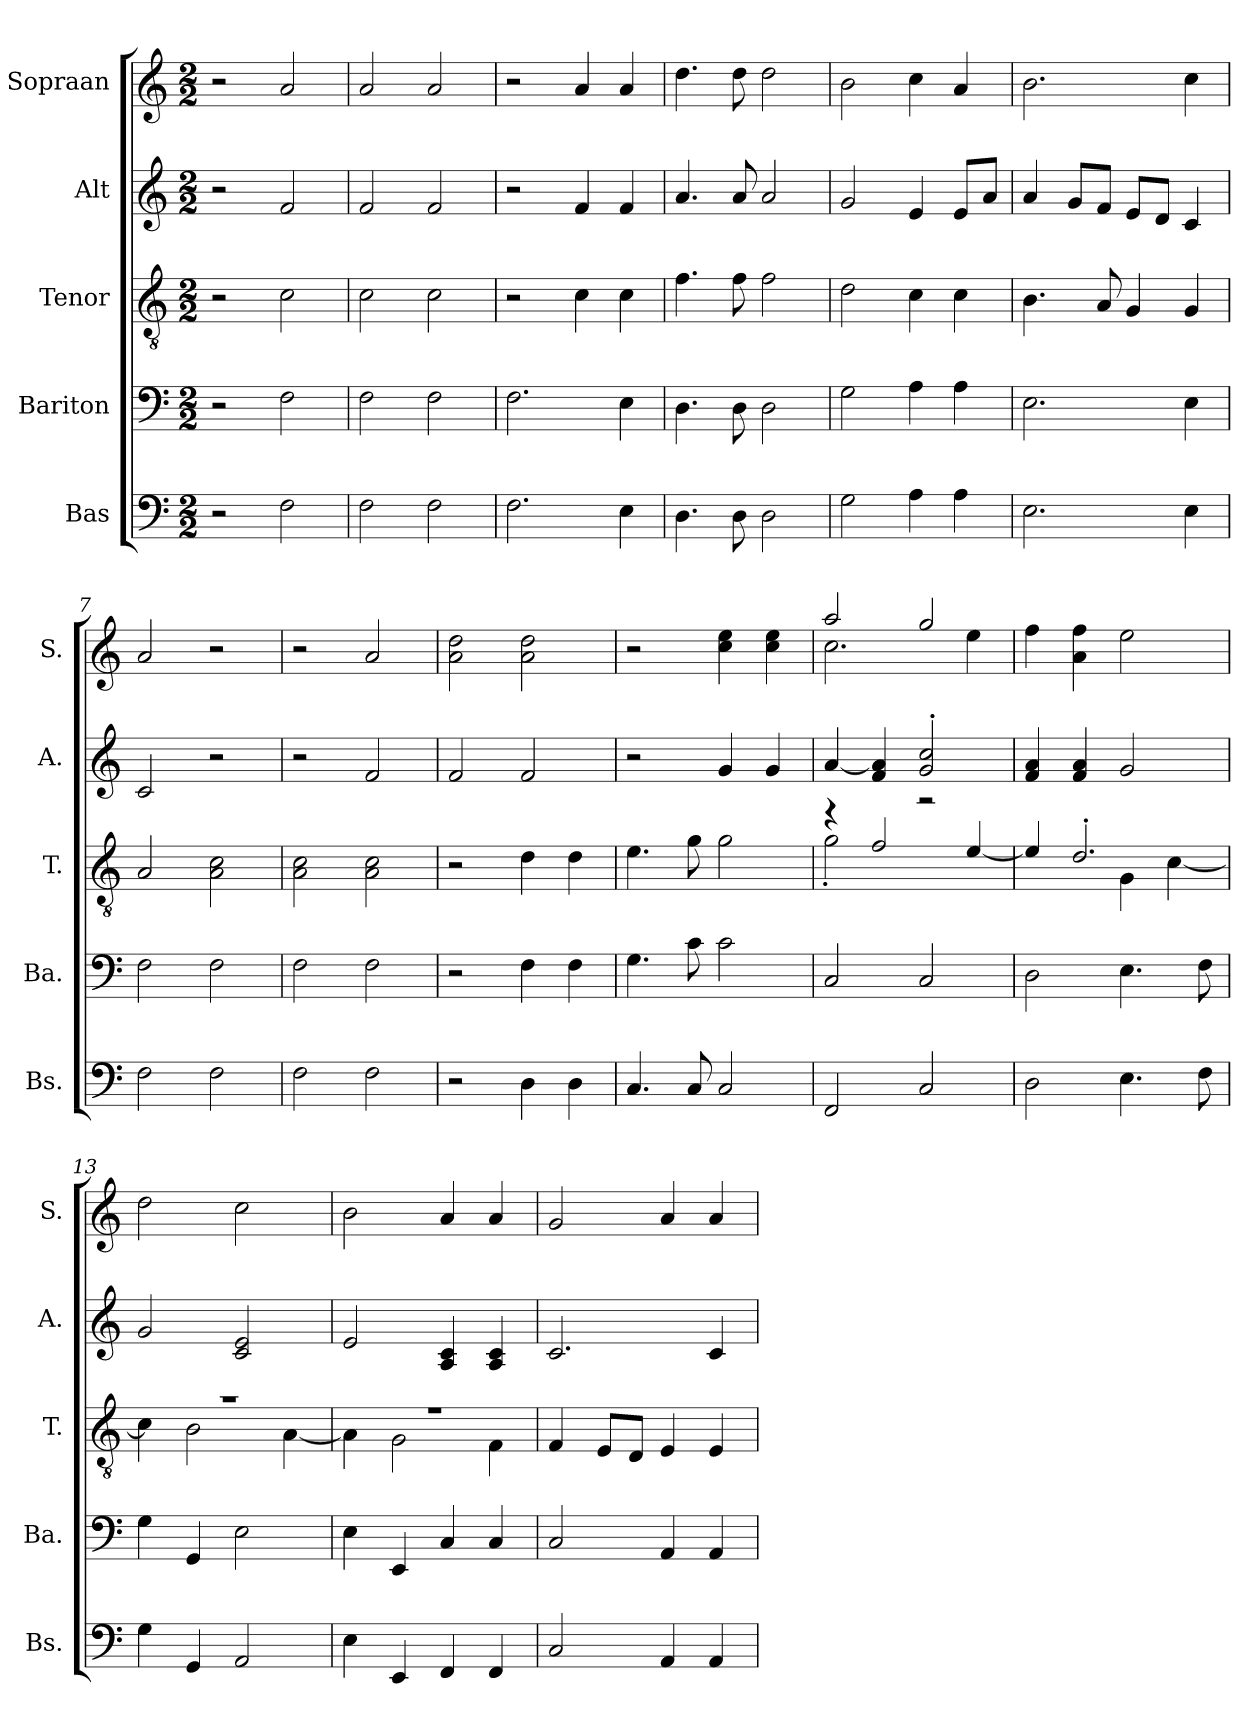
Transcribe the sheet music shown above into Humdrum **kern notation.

**kern	**kern	**kern	**kern	**kern
*part5	*part4	*part3	*part2	*part1
*staff5	*staff4	*staff3	*staff2	*staff1
*I"Bas	*I"Bariton	*I"Tenor	*I"Alt	*I"Sopraan
*I'Bs.	*I'Ba.	*I'T.	*I'A.	*I'S.
*clefF4	*clefF4	*clefGv2	*clefG2	*clefG2
*k[]	*k[]	*k[]	*k[]	*k[]
*M2/2	*M2/2	*M2/2	*M2/2	*M2/2
*MM92	*MM92	*MM92	*MM92	*MM92
=1	=1	=1	=1	=1
2r	2r	2r	2r	2r
2F\	2Fi\	2c\	2f/	2a/
=2	=2	=2	=2	=2
2F\	2Fi\	2c\	2f/	2a/
2F\	2Fi\	2c\	2f/	2a/
=3	=3	=3	=3	=3
2.F\	2.Fi\	2r	2r	2r
.	.	4c\	4f/	4a/
4E\	4Ei\	4c\	4f/	4a/
=4	=4	=4	=4	=4
4.D\	4.Di\	4.f\	4.a/	4.dd\
8D\	8Di\	8f\	8a/	8dd\
2D\	2Di\	2f\	2a/	2dd\
=5	=5	=5	=5	=5
2G\	2Gi\	2d\	2g/	2b\
4A\	4Ai\	4c\	4e/	4cc\
4A\	4Ai\	4c\	8e/L	4a/
.	.	.	8a/J	.
=6	=6	=6	=6	=6
2.E\	2.Ei\	4.B\	4a/	2.b\
.	.	.	8g/L	.
.	.	8A/	8f/J	.
.	.	4G/	8e/L	.
.	.	.	8d/J	.
4E\	4Ei\	4G/	4c/	4cc\
=7	=7	=7	=7	=7
2F\	2Fi\	2A/	2c/	2a/
2F\	2Fi\	2A\ 2c\	2r	2r
=8	=8	=8	=8	=8
2F\	2Fi\	2A\ 2c\	2r	2r
2F\	2Fi\	2A\ 2c\	2f/	2a/
=9	=9	=9	=9	=9
2r	2r	2r	2f/	2a\ 2dd\
4D\	4Fi\	4d\	2f/	2a\ 2dd\
4D\	4Fi\	4d\	.	.
!!LO:LB:g=z
=10	=10	=10	=10	=10
4.C/	4.Gi\	4.e\	2r	2r
8C/	8ci\	8g\	.	.
2C/	2ci\	2g\	4g/	4cc\ 4ee\
.	.	.	4g/	4cc\ 4ee\
=11	=11	=11	=11	=11
*	*	*^	*^	*^
2FF/	2Ci/	4r	2g'\	[4a/	2ryy	2aa/	2.cc\
.	.	2f/	.	4f/ 4a/]	.	.	.
2C/	2Ci/	.	2ryy	2g/' 2cc/'	2r	2gg/	.
.	.	[4e/	.	.	.	.	4ee\
*	*	*	*	*v	*v	*	*
*	*	*	*	*	*v	*v
=12	=12	=12	=12	=12	=12
2D\	2Di\	4e/]	2ryy	4f/ 4a/	4ff\
.	.	2.d'/	.	4f/ 4a/	4a\ 4ff\
4.E\	4.Ei\	.	4G\	2g/	2ee\
.	.	.	[4c\	.	.
8F\	8Fi\	.	.	.	.
=13	=13	=13	=13	=13	=13
4G\	4Gi\	1r	4c\]	2g/	2dd\
4GG/	4GGi/	.	2B\	.	.
2AA/	2Ei\	.	.	2c/ 2e/	2cc\
.	.	.	[4A\	.	.
=14	=14	=14	=14	=14	=14
4E\	4Ei\	1r	4A\]	2e/	2b\
4EE/	4EEi/	.	2G\	.	.
4FF/	4Ci/	.	.	4A/ 4c/	4a/
4FF/	4Ci/	.	4F\	4A/ 4c/	4a/
*	*	*v	*v	*	*
=15	=15	=15	=15	=15
*	*	*	*	*MM84
2C/	2Ci/	4F/	2.c/	2g/
.	.	8E/L	.	.
.	.	8D/J	.	.
4AA/	4AAi/	4E/	.	4a/
4AA/	4AAi/	4E/	4c/	4a/
=	=	=	=	=
*-	*-	*-	*-	*-
